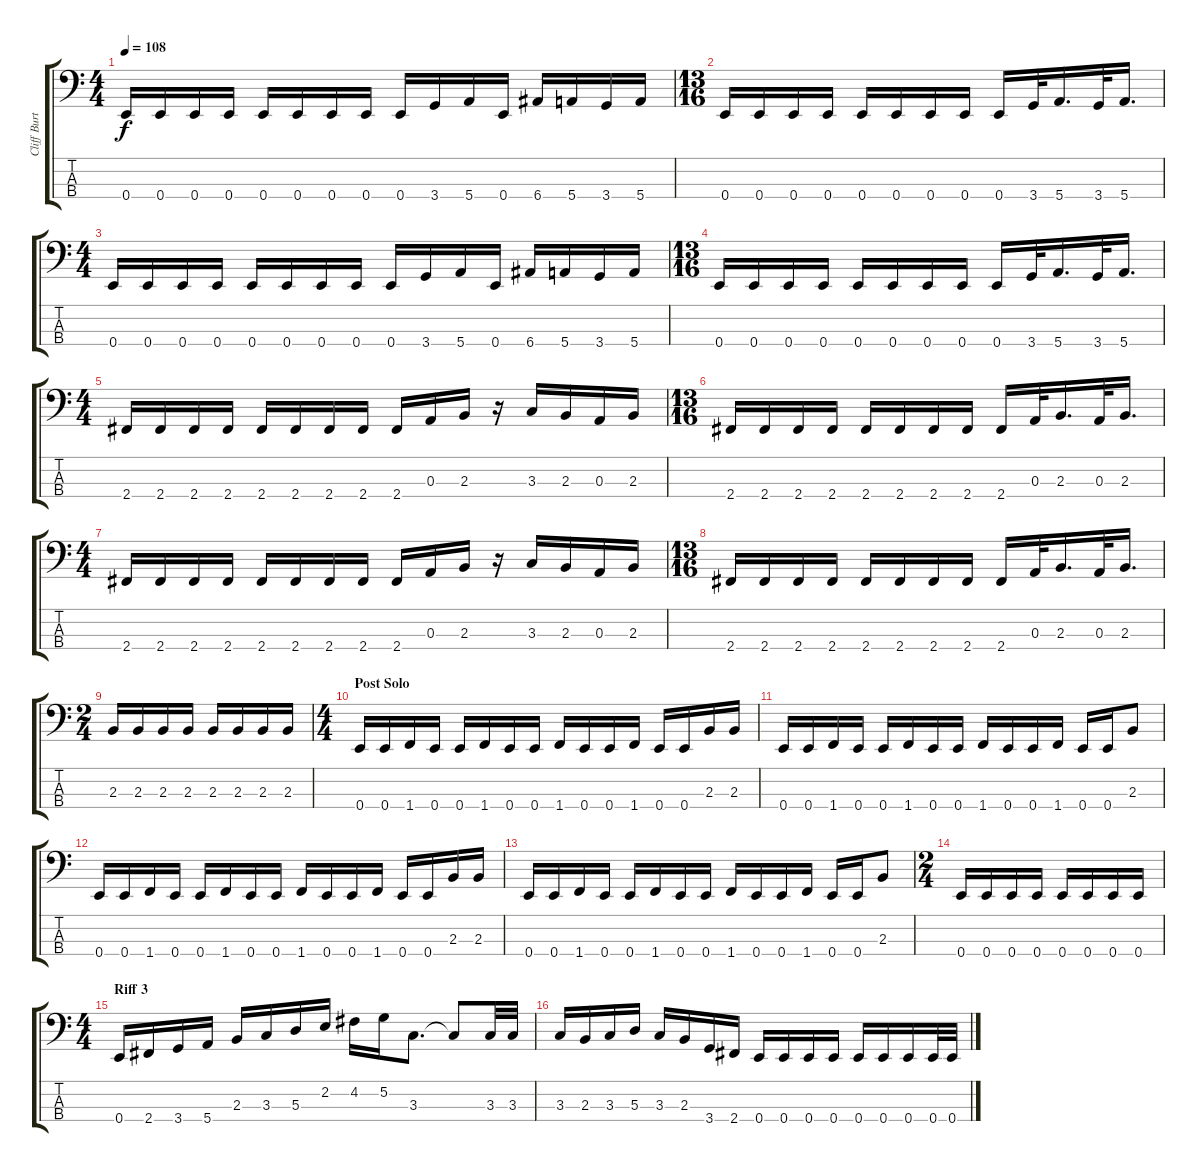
\track ("Cliff Burton (bass guitar)" "Cliff Burt") {instrument electricbassfinger}
\staff {score tabs}
\tuning (G2 D2 A1 E1) {hide}
\ts (4 4)
\tempo 108
\clef f4
\ks c
0.4.16{dy f} 0.4.16 0.4.16 0.4.16 0.4.16 0.4.16 0.4.16 0.4.16 0.4.16 3.4.16 5.4.16 0.4.16 6.4.16 5.4.16 3.4.16 5.4.16 |
\ts (13 16)
0.4.16 0.4.16 0.4.16 0.4.16 0.4.16 0.4.16 0.4.16 0.4.16 0.4.16 3.4.32 5.4.16{d} 3.4.32 5.4.16{d} |
\ts (4 4)
0.4.16 0.4.16 0.4.16 0.4.16 0.4.16 0.4.16 0.4.16 0.4.16 0.4.16 3.4.16 5.4.16 0.4.16 6.4.16 5.4.16 3.4.16 5.4.16 |
\ts (13 16)
0.4.16 0.4.16 0.4.16 0.4.16 0.4.16 0.4.16 0.4.16 0.4.16 0.4.16 3.4.32 5.4.16{d} 3.4.32 5.4.16{d} |
\ts (4 4)
2.4.16 2.4.16 2.4.16 2.4.16 2.4.16 2.4.16 2.4.16 2.4.16 2.4.16 0.3.16 2.3.16 r.16 3.3.16 2.3.16 0.3.16 2.3.16 |
\ts (13 16)
2.4.16 2.4.16 2.4.16 2.4.16 2.4.16 2.4.16 2.4.16 2.4.16 2.4.16 0.3.32 2.3.16{d} 0.3.32 2.3.16{d} |
\ts (4 4)
2.4.16 2.4.16 2.4.16 2.4.16 2.4.16 2.4.16 2.4.16 2.4.16 2.4.16 0.3.16 2.3.16 r.16 3.3.16 2.3.16 0.3.16 2.3.16 |
\ts (13 16)
2.4.16 2.4.16 2.4.16 2.4.16 2.4.16 2.4.16 2.4.16 2.4.16 2.4.16 0.3.32 2.3.16{d} 0.3.32 2.3.16{d} |
\ts (2 4)
2.3.16 2.3.16 2.3.16 2.3.16 2.3.16 2.3.16 2.3.16 2.3.16 |
\ts (4 4)
\section ("" "Post Solo")
0.4.16 0.4.16 1.4.16 0.4.16 0.4.16 1.4.16 0.4.16 0.4.16 1.4.16 0.4.16 0.4.16 1.4.16 0.4.16 0.4.16 2.3.16 2.3.16 |
0.4.16 0.4.16 1.4.16 0.4.16 0.4.16 1.4.16 0.4.16 0.4.16 1.4.16 0.4.16 0.4.16 1.4.16 0.4.16 0.4.16 2.3.8 |
0.4.16 0.4.16 1.4.16 0.4.16 0.4.16 1.4.16 0.4.16 0.4.16 1.4.16 0.4.16 0.4.16 1.4.16 0.4.16 0.4.16 2.3.16 2.3.16 |
0.4.16 0.4.16 1.4.16 0.4.16 0.4.16 1.4.16 0.4.16 0.4.16 1.4.16 0.4.16 0.4.16 1.4.16 0.4.16 0.4.16 2.3.8 |
\ts (2 4)
0.4.16 0.4.16 0.4.16 0.4.16 0.4.16 0.4.16 0.4.16 0.4.16 |
\ts (4 4)
\section ("" "Riff 3")
0.4.16 2.4.16 3.4.16 5.4.16 2.3.16 3.3.16 5.3.16 2.2.16 4.2.16 5.2.16 3.3.8{d} 3.3{t}.8 3.3.32 3.3.32 |
3.3.16 2.3.16 3.3.16 5.3.16 3.3.16 2.3.16 3.4.16 2.4.16 0.4.16 0.4.16 0.4.16 0.4.16 0.4.16 0.4.16 0.4.16 0.4.32 0.4.32
